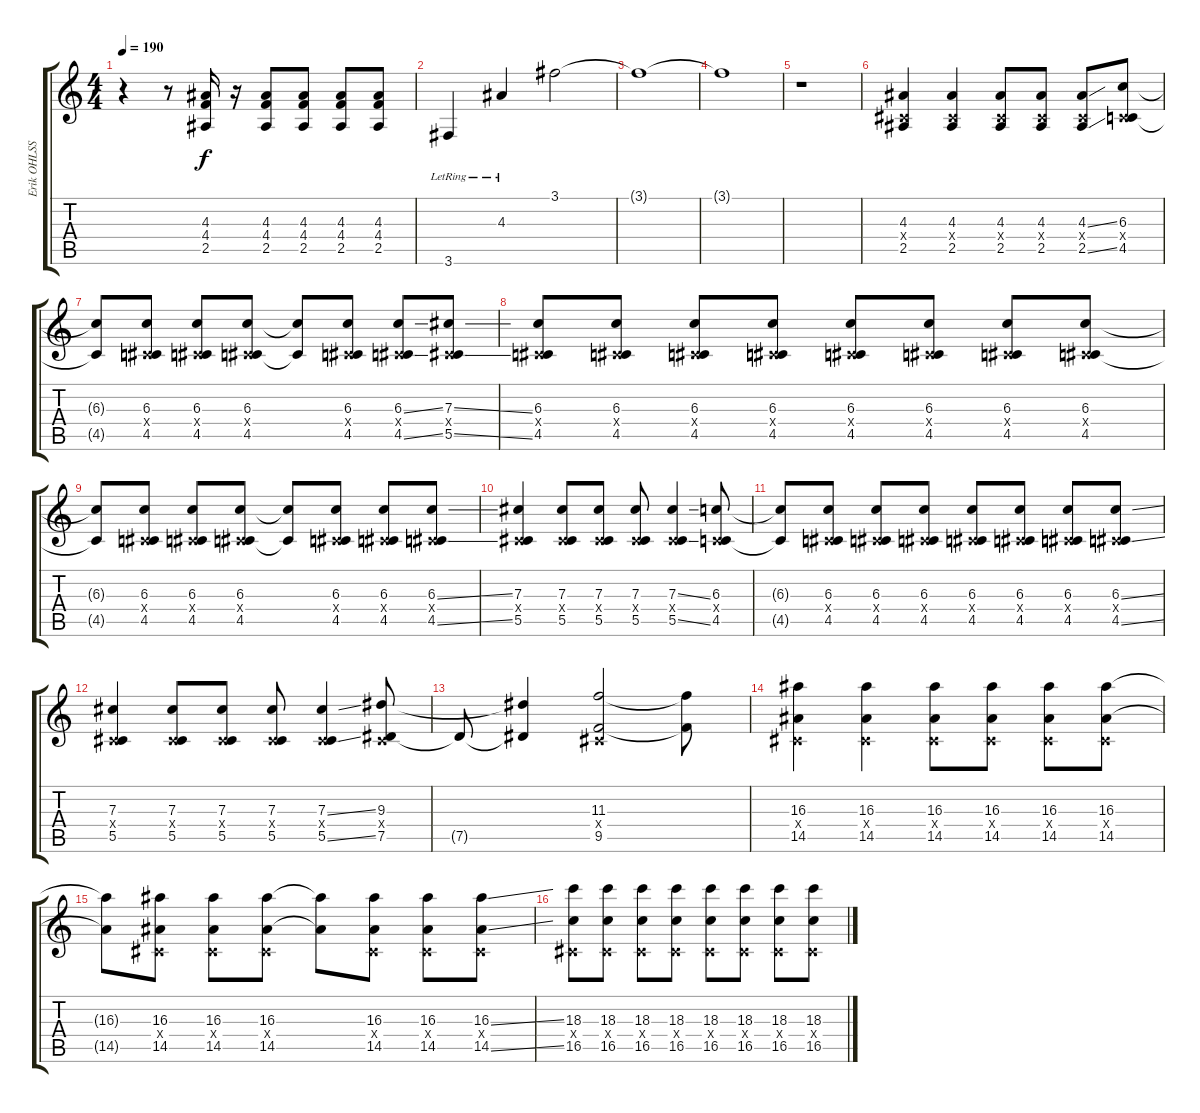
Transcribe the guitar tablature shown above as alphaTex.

\track ("Erik OHLSSON" "Erik OHLSS") {instrument distortionguitar}
\staff {score tabs}
\tuning (Eb4 Bb3 Gb3 Db3 Ab2 Eb2) {hide}
\ts (4 4)
\tempo 190
\clef g2
\ks c
r.4{dy f} r.8 (4.3 4.4 2.5).16 r.16 (4.3 4.4 2.5).8 (4.3 4.4 2.5).8 (4.3 4.4 2.5).8 (4.3 4.4 2.5).8 |
3.6{lr}.4{volume 16} 4.3{lr}.4 3.1.2 |
3.1{t}.1 |
3.1{t}.1 |
r.1{volume 13} |
(4.3 0.4{x} 2.5).4 (4.3 0.4{x} 2.5).4 (4.3 0.4{x} 2.5).8 (4.3 0.4{x} 2.5).8 (4.3{ss} 0.4{x} 2.5{ss}).8 (6.3 0.4{x} 4.5).8 |
(6.3{t} 4.5{t}).8 (6.3 0.4{x} 4.5).8 (6.3 0.4{x} 4.5).8 (6.3 0.4{x} 4.5).8 (6.3{t} 4.5{t}).8 (6.3 0.4{x} 4.5).8 (6.3{ss} 0.4{x} 4.5{ss}).8 (7.3{ss} 0.4{x} 5.5{ss}).8 |
(6.3 0.4{x} 4.5).8 (6.3 0.4{x} 4.5).8 (6.3 0.4{x} 4.5).8 (6.3 0.4{x} 4.5).8 (6.3 0.4{x} 4.5).8 (6.3 0.4{x} 4.5).8 (6.3 0.4{x} 4.5).8 (6.3 0.4{x} 4.5).8 |
(6.3{t} 4.5{t}).8 (6.3 0.4{x} 4.5).8 (6.3 0.4{x} 4.5).8 (6.3 0.4{x} 4.5).8 (6.3{t} 4.5{t}).8 (6.3 0.4{x} 4.5).8 (6.3 0.4{x} 4.5).8 (6.3{ss} 0.4{x} 4.5{ss}).8 |
(7.3 0.4{x} 5.5).4 (7.3 0.4{x} 5.5).8 (7.3 0.4{x} 5.5).8 (7.3 0.4{x} 5.5).8 (7.3{ss} 0.4{x} 5.5{ss}).4 (6.3 0.4{x} 4.5).8 |
(6.3{t} 4.5{t}).8 (6.3 0.4{x} 4.5).8 (6.3 0.4{x} 4.5).8 (6.3 0.4{x} 4.5).8 (6.3 0.4{x} 4.5).8 (6.3 0.4{x} 4.5).8 (6.3 0.4{x} 4.5).8 (6.3{ss} 0.4{x} 4.5{ss}).8 |
(7.3 0.4{x} 5.5).4 (7.3 0.4{x} 5.5).8 (7.3 0.4{x} 5.5).8 (7.3 0.4{x} 5.5).8 (7.3{ss} 0.4{x} 5.5{ss}).4 (9.3 0.4{x} 7.5).8 |
7.5{t}.8 (9.3{t} 7.5{t}).4 (11.3 0.4{x} 9.5).2 (11.3{t} 9.5{t}).8 |
(16.3 0.4{x} 14.5).4 (16.3 0.4{x} 14.5).4 (16.3 0.4{x} 14.5).8 (16.3 0.4{x} 14.5).8 (16.3 0.4{x} 14.5).8 (16.3 0.4{x} 14.5).8 |
(16.3{t} 14.5{t}).8 (16.3 0.4{x} 14.5).8 (16.3 0.4{x} 14.5).8 (16.3 0.4{x} 14.5).8 (16.3{t} 14.5{t}).8 (16.3 0.4{x} 14.5).8 (16.3 0.4{x} 14.5).8 (16.3{ss} 0.4{x} 14.5{ss}).8 |
(18.3 0.4{x} 16.5).8 (18.3 0.4{x} 16.5).8 (18.3 0.4{x} 16.5).8 (18.3 0.4{x} 16.5).8 (18.3 0.4{x} 16.5).8 (18.3 0.4{x} 16.5).8 (18.3 0.4{x} 16.5).8 (18.3 0.4{x} 16.5).8
